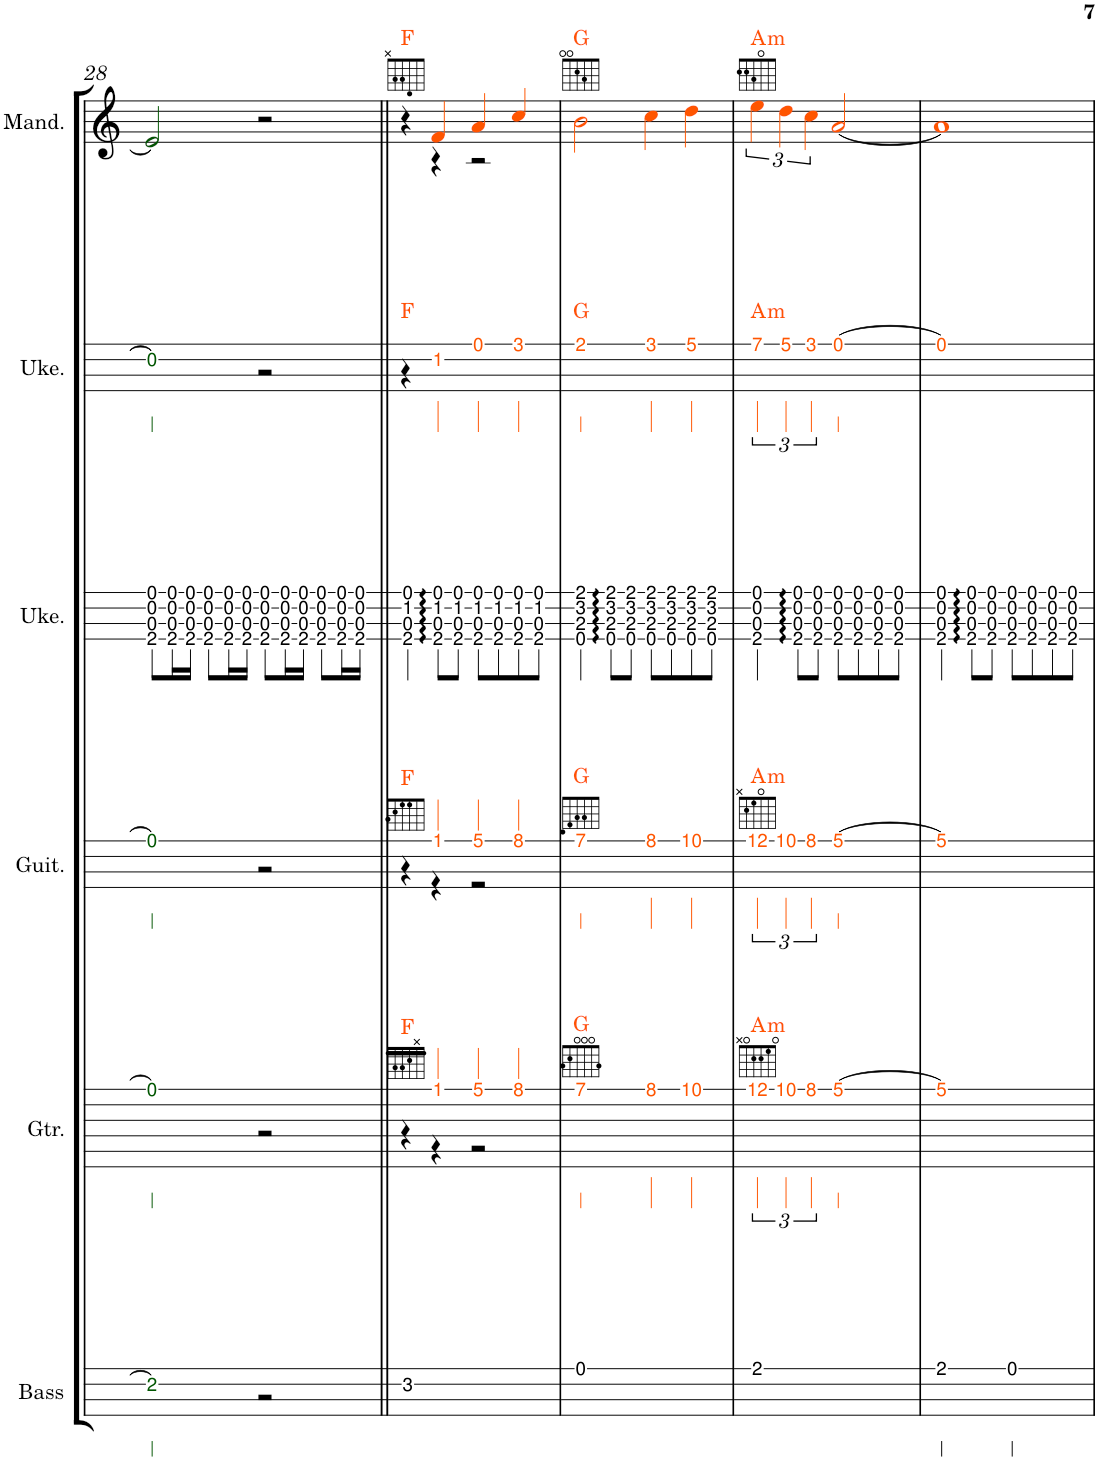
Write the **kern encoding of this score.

**kern	**kern	**harte	**kern	**harte	**kern	**kern	**harte	**kern	**harte
*part6	*part5	*part5	*part4	*part4	*part3	*part2	*part2	*part1	*part1
*staff6	*staff5	*	*staff4	*	*staff3	*staff2	*	*staff1	*
*I"Bass Guitar	*I"Guitar	*	*I"Baritone	*	*I"Ukulele	*I"Ukulele	*	*I"Mandolin	*
*I'Bass	*I'Gtr.	*	*	*	*I'Uke.	*I'Uke.	*	*I'Mand.	*
!!LO:PB:g=z
*	*	*	*	*	*	*	*	*clefG2	*
*k[]	*k[]	*	*k[]	*	*k[]	*k[]	*	*k[]	*
*M4/4	*M4/4	*	*M4/4	*	*M4/4	*M4/4	*	*M4/4	*
=28	=28	=28	=28	=28	=28	=28	=28	=28	=28
2EEi\]	2ei\]	.	2ei\]	.	8A\ 8c\ 8e\ 8a\L	2ei\]	.	2ei/]	.
.	.	.	.	.	16A\ 16c\ 16e\ 16a\L	.	.	.	.
.	.	.	.	.	16A\ 16c\ 16e\ 16a\JJ	.	.	.	.
.	.	.	.	.	8A\ 8c\ 8e\ 8a\L	.	.	.	.
.	.	.	.	.	16A\ 16c\ 16e\ 16a\L	.	.	.	.
.	.	.	.	.	16A\ 16c\ 16e\ 16a\JJ	.	.	.	.
2r	2r	.	2r	.	8A\ 8c\ 8e\ 8a\L	2r	.	2r	.
.	.	.	.	.	16A\ 16c\ 16e\ 16a\L	.	.	.	.
.	.	.	.	.	16A\ 16c\ 16e\ 16a\JJ	.	.	.	.
.	.	.	.	.	8A\ 8c\ 8e\ 8a\L	.	.	.	.
.	.	.	.	.	16A\ 16c\ 16e\ 16a\L	.	.	.	.
.	.	.	.	.	16A\ 16c\ 16e\ 16a\JJ	.	.	.	.
=29||	=29||	=29||	=29||	=29||	=29||	=29||	=29||	=29||	=29||
*	*^	*	*^	*	*	*^	*	*^	*
1FF	4r	4ryy	F:maj	4r	4ryy	F:maj	4A\ 4c\ 4f\ 4a\	4r	4ryy	F:maj	4r	4ryy	F:maj
.	4fj/	4r	.	4fj/	4r	.	8A\ 8c\ 8f\ 8a\L	4fj\	2.ryy	.	4fj/	4r	.
.	.	.	.	.	.	.	8A\ 8c\ 8f\ 8a\J	.	.	.	.	.	.
.	4aj/	2r	.	4aj/	2r	.	8A\ 8c\ 8f\ 8a\L	4aj\	.	.	4aj/	2r	.
.	.	.	.	.	.	.	8A\ 8c\ 8f\ 8a\	.	.	.	.	.	.
.	4ccj/	.	.	4ccj/	.	.	8A\ 8c\ 8f\ 8a\	4ccj\	.	.	4ccj/	.	.
.	.	.	.	.	.	.	8A\ 8c\ 8f\ 8a\J	.	.	.	.	.	.
*	*v	*v	*	*	*	*	*	*v	*v	*	*v	*v	*
*	*	*	*v	*v	*	*	*	*	*	*
=30	=30	=30	=30	=30	=30	=30	=30	=30	=30
1GG	2bj\	G:maj	2bj\	G:maj	4G\ 4d\ 4g\ 4b\	2bj\	G:maj	2bj\	G:maj
.	.	.	.	.	8G\ 8d\ 8g\ 8b\L	.	.	.	.
.	.	.	.	.	8G\ 8d\ 8g\ 8b\J	.	.	.	.
.	4ccj\	.	4ccj\	.	8G\ 8d\ 8g\ 8b\L	4ccj\	.	4ccj\	.
.	.	.	.	.	8G\ 8d\ 8g\ 8b\	.	.	.	.
.	4ddj\	.	4ddj\	.	8G\ 8d\ 8g\ 8b\	4ddj\	.	4ddj\	.
.	.	.	.	.	8G\ 8d\ 8g\ 8b\J	.	.	.	.
=31	=31	=31	=31	=31	=31	=31	=31	=31	=31
!	!	!LO:H:kt=m	!	!LO:H:kt=m	!	!	!LO:H:kt=m	!	!LO:H:kt=m
1AA	6eej\	A:min	6eej\	A:min	4A\ 4c\ 4e\ 4a\	6eej\	A:min	6eej\	A:min
.	6ddj\	.	6ddj\	.	.	6ddj\	.	6ddj\	.
.	.	.	.	.	8A\ 8c\ 8e\ 8a\L	.	.	.	.
.	6ccj\	.	6ccj\	.	.	6ccj\	.	6ccj\	.
.	.	.	.	.	8A\ 8c\ 8e\ 8a\J	.	.	.	.
.	[2aj\	.	[2aj\	.	8A\ 8c\ 8e\ 8a\L	[2aj\	.	[2aj/	.
.	.	.	.	.	8A\ 8c\ 8e\ 8a\	.	.	.	.
.	.	.	.	.	8A\ 8c\ 8e\ 8a\	.	.	.	.
.	.	.	.	.	8A\ 8c\ 8e\ 8a\J	.	.	.	.
=32	=32	=32	=32	=32	=32	=32	=32	=32	=32
2AA\	1aj]	.	1aj]	.	4A\ 4c\ 4e\ 4a\	1aj]	.	1aj]	.
.	.	.	.	.	8A\ 8c\ 8e\ 8a\L	.	.	.	.
.	.	.	.	.	8A\ 8c\ 8e\ 8a\J	.	.	.	.
2GG\	.	.	.	.	8A\ 8c\ 8e\ 8a\L	.	.	.	.
.	.	.	.	.	8A\ 8c\ 8e\ 8a\	.	.	.	.
.	.	.	.	.	8A\ 8c\ 8e\ 8a\	.	.	.	.
.	.	.	.	.	8A\ 8c\ 8e\ 8a\J	.	.	.	.
=	=	=	=	=	=	=	=	=	=
*-	*-	*-	*-	*-	*-	*-	*-	*-	*-
